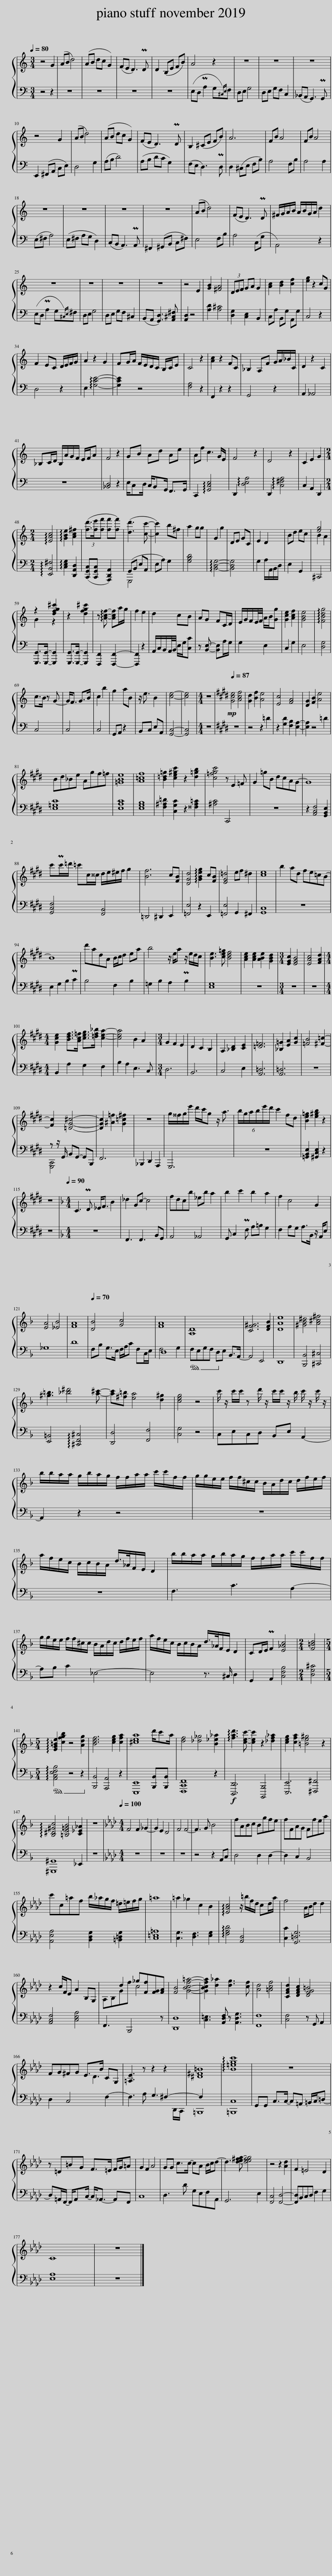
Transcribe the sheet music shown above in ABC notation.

X:1
%%score { ( 1 4 ) | ( 2 3 ) }
L:1/8
Q:1/4=80
M:3/4
I:linebreak $
K:C
V:1 treble
V:4 treble
V:2 bass
V:3 bass
V:1
 z4 G2 | (AB d4) | (AB dc G2) | (FE D3) PD | D2 (B,E FB) | %5
 A4 z2 | z6 | z6 | z6 |$ z4 G2 | %10
 (AB d4) | (AB dc G2) | (FE D3) PD | B,2 (^CE FB) | A6 | %15
 FB A4 | FB A4 |$ z6 | z6 | z6 | %20
 z6 | (AB d4) | (FE D3) PD | ^F/G/A/B/ A/B/G/A/ d2 |$ z6 | %25
 z6 | z6 | z6 | z4 E2 | [GB]2 [^FA]4 | %30
 (3DEF GA G2 | [Ac]2 [Bd]2 [cf]2 | [eg]2 z2 cG |$ F2 EC D/E/F/G/ | A2 z2 G2 | %35
 FG/A/ F/E/D/C/ B,/C/E | C4 z2 | [Ac]2 z2 FC | _B,2 A,F G/A/_B/C/ | D2 z2 C2 |$ %40
 _B,C/D/ B,/A/G/F/ E/F/A | F4 z2 | GB Ad Ae | Af c3 G/E/ | F4 z2 | %45
 D4 z2 | C2 E2 G2 |$[M:2/4] !arpeggio![EAc]4 | !arpeggio![GBe]2 [Ac^f]2 | (3([fd']3/2[fe']/[ff'] [ff'][ff']) | %50
 ([dd']3 [cc']- | [cc']2) b^f | a2 gg | G2 g2 | DE GC | %55
 E2 D2 | Bd ec | [eg]4 |$ z2 [dfg^c']2 | z2 [dfg^c']2 | %60
 z !arpeggio![Acf]- [Acf]a/g/ | f2 e2 | d2 cB | AG FC/D/ | E/G/F/E/4F/4 A/B/[Gg] | %65
 [Gce]2 [Acf]2 | [GBe]4 | !arpeggio![FBdg]4 |$ c>B z G- | G<F G>B | %70
 c2 b2 | g2 aB | z/ e3/2 B2 | [ce]4- | [ce]4 | %75
[M:4/4] z8 |[K:E]!mp![Q:1/4=87] [Gce]4 [Acf]4 | [Gd]2 [Bf]2 [Ae]4 | [Ec]4 [FA]4 | [DG]2 [FB]2 [Ae]4 |$ %80
 Bd_Be Agf=f | [=GBe]8 | [A=cf]8 | [B=d=g]2 [ce^gc']2 z2 [d=gb]2 | [c=fgc']4 z E2 =F | %85
 G2 =gB dcAG- | G8 |$ c'Pc'/=d'/ =c'c/^^c/ d/e/^e/f/ g2 | [Bf]6 c[FB] | [DGd]4 !arpeggio![GBeg]2 c[FB] | %90
 [EG=d]4 ef ^d2 | [ce]8 | b2 ad fe=cB- |$ B8 | d'adA B/c/d ea | %95
 b4 z/ e/a z/ e/d/c/ | [Be]3 [ce=g] [Bdf]4 | [Ace]2 [Ace]2 [ABe]2 [GBd]2 |[M:3/4] [EGc]2 [EGB]4 | [EAc]4 [FAd]2 |$ %100
[M:4/4] [Gce]2 [Bdf]>[Ac=f] [ceg]>[=df_b] [cea]2- | [cea]4 B2 A2 |[M:3/4] G2 F2 E2 | D2 C2 B,2 | A,2 [_B,D]2 [CE]2 | %105
 [=D=F]6 | [_B,=G]2 [EA]2 [Gc]2 | [=FB]4 [^F=c]2- |$ [Fc]2 [=DG^c]4- | [DGc]2 [^A=f]2 [G=c^f]2 | %110
 z6 | g/^^f/g/e'/ d'/c'/g z/ a3/2 | (6:4:6b/g/a/b/e'/d'/ c'2 fd | [Be=g]2 [e^gb]2 z2 |$ z6 | %115
[K:F][M:4/4][Q:1/4=90] C3 PD _E<F B2 | _d2 Gc- c4 | fdcb _eb a2 | b2 c'2 b2 a2 | f2 c4 G2 |$ %120
 [EA]4 [_EB]4 | [FA]8 |[Q:1/4=70] [DB]4 [Gc]4 | [FA]8 | [A,D]8 | %125
 [CF^G]6 [DFB]2 | [DAe]8 | [^GB^d]4 [A^c^f]4 |$ [^g=b]3 [_b^d']4 [a^c']- | [ac'][^f=b] [ea]4 [d^g]2 | %130
 [ceg]4 z4 | c'/ z/ c'/c'/ z d'/ z/ c'/c'/ z/ b/ c'/ z/ c'/ z/ |$ b/b/a/a/ g/b/a/g/ f/f/a/a/ c'/c'/f/f/ | g/g/e/e/ f/f/^c/c/ B/A/d/c/ d/f/e/f/ |$ a/f/e/c/ B/c/B/A/ d/>_A/F/E/ D2 | %135
 b/b/a/a/ g/b/a/g/ f/f/a/a/ c'/c'/f/f/ |$ g/g/e/e/ f/f/^c/c/ B/A/d/c/ d/f/e/f/ | a/f/e/c/ B/c/B/A/ d/>_A/F/E/ D2 | CD/E/ PF2 [E_Ac]4 |[M:2/4] [F=Bd]4 |$ %140
[M:5/4] !arpeggio![EG=Be]2 [cfgb]2 z4 [Adg]2 | [Bdf]6 [ceg]2 [cfa]2 | [^cea]8 d'/c'a/ | [df]4 [_d_g]4 [B_e_a]2 | !arpeggio![fad']3 [cec']- [cec']2 z2 [_df_a]2 | %145
 [ceg]2 [cfa]2 [=Be^g]4 z2 |$ !arpeggio![B,^D^Gc]4 [=B,E=GB]4 [C_E_A]2 | z10 |[K:Ab][M:4/4][Q:1/4=100] F4 F2 _G2- | G2 E2 D4 | %150
 F4 F4- | F3 G B4 | fABc Bgfe | fFAG Ffea |$ c'c=af b/_a/g/f/ =d/=e/f/g/ | %155
 =a8 | =a2 _g2 c2 B2 | !arpeggio![EAc]4 z/ =b/f/d/ cd/a/ | f4 A/B/d d2 |$ z2 c/F/E A2 B,G, | %160
 A,B,Gf _g[Ff][FG][FA] | [FB]4 [GBcf=a]4- | [GBcfa]2 [d_a]2 [dg]3 [cf] | [Ad]4 [=Acf]4 | [CFAd]2 [DFAc]2 [DFG=B]4 |$ %165
 FG^FG E>B CG, | [=A,E]3 z z2 z2 | [^D^F=B]8 | !arpeggio![B=egc']8 | z8 |$ %170
 z =D=BG F>=E F/G/=A | G2 F2 A4 | GG c>c- cA B/c/d- | d3 [de^fg]- [defg]4 | z4 z2 [Ad]2 | %175
 F2 =E4 D2 |$ C8 | z8 |] %178
V:2
 z4 z2 | z6 | z6 | z6 | z6 | %5
 (E,D, PA,2 G,{^C,)E,}F, | D,E, G,4 | D,E, G,F, C,2 | (_B,,A,, G,,3) PG,, |$ E,,2 (^F,,A,, C,E,) | %10
 D,4 G,2 | (A,B, D4) | (A,B, DC G,2) | (F,E, D,3) PD, | D,2 (^C,E, F,B,) | %15
 A,4 F,B, | A,4 A,2 |$ (E,^F, A,4) | (E,^F, A,G, D,2) | (C,B,, A,,3) PA,, | %20
 ^F,,2 (^G,,B,, C,^F,) | E,4 F,B, | A,4 (C,G, | A,,4) z2 |$ (E,D, PA,2 G,{^C,)E,}^F, | %25
 D,E, G,4 | D,E, G,F, ^C,2 | (B,,A,, [G,,D,]3) [A,,^C,^F,] | [A,,D,]2 z4 | [A,D]2 [A,^C]4 | %30
 [D,G,]2 [C,E,]2 B,,2 | C,A, B,,G, A,,G, | C,4 z2 |$ D,4 z2 | E,2 !arpeggio![G,CE]4- | %35
 [G,CE]2 z4 | [F,A,]4 z2 | F,,2 z2 z2 | G,,4 z2 | A,,2 _A,,4 |$ %40
 z6 | [_B,,D,]4 z2 | E,/C,D,/ C,/B,,G,,/ F,,>G,, | C,,2 !arpeggio![G,,C,E,]4 | D,,2 !arpeggio![D,E,A,]4 | %45
 D,,2 !arpeggio![C,^F,A,]4 | C,2 A,,2 D,,2 |$[M:2/4] !arpeggio![E,,B,,^F,]4 | !arpeggio![C,E,G,]2 [D,,A,,D,]2 | ([C,,G,,C,][C,,G,,C,] [A,,,D,,A,,]2) | %50
 (G,,B,, E,A,, | E,A,) G,2 | [G,B,D]4 | !arpeggio![B,,D,G,]4- | [B,,D,G,]4 | %55
 G,2 A,/A,,/B,,/D,/ | E,2 G,,2 | ^C,,4 |$ [G,,,G,,]>[G,,,G,,]- [G,,,G,,]2 | [G,,,G,,]>[G,,,G,,]- [G,,,G,,]2 | %60
 [F,,,F,,]2 [F,,,F,,]2- | [F,,,F,,]2 z2 | A,,/C,/B,,/A,,/4B,,/4 E,/G,/[C,C] | z [B,,E,]- [B,,E,]A,/G,/ | G,2 E,2 | %65
 C,2 G,2 | E,4 | [D,G,]4 |$ C,4 | C,4 | %70
 C,4 | G,,A,, z2 | B,,C, E,A,, | [G,,C,]4- | [G,,C,]4 | %75
[M:4/4] z8 |[K:E] z8 | z4 z2 =D2 | z2 [G,D]2 [F,B,]2 [E,A,]2- | [E,A,]2 z4 =D2 |$ %80
 [E,=G,C]8 | [E,A,C]8 | [E,G,B,]8 | [F,^A,=D]2 [C,G,C]2 z2 [^^F,A,=C]2 | [^A,C]4 C,,4 | %85
 z8 | z2 [A,,C,F,]4 [G,,B,,E,]2 |$ [G,,C,F,]4 [F,,B,,]4 | =D,,4 ^D,,2 E,,2 | [=F,,E,]4 z2 E,,2 | %90
 [=F,,E,]4 G,,2 ^F,,2 | [G,,C,]8 | z8 |$ E,2 G,2 B,2 PC2 | B,4 F,2 B,2 | %95
 =G,2 B,2 A,2 PB,2 | [E,G,]8 | z8 |[M:3/4] z6 | z6 |$ %100
[M:4/4] B,,2 A,2 G,2 F,2 | B,2 A,2 E,3 C, |[M:3/4] D,6 | B,,6 | C,4 E,2 | %105
 [A,,=D,]6 | [A,,=D,]6 | z6 |$ z z/ G,,/ B,,G,,- G,,B,,, | F,,6 | %110
 _B,,,2 D,,2 A,,,2 | G,,,6 | z6 | [=G,,B,,E,]2 [^G,,C,E,]2 z2 |$ z6 | %115
[K:F][M:4/4] z8 | F,,3 F,,3 B,,G,, | A,,4 _A,,4 | G,, C,2 PF, A,=B, G,2 | F,2 A,G, A,>B,, z/ A,,/E, |$ %120
 _G,8 | D8 | F,B, G,>E, F,/A,/C F,C,/E,/ | D,8 |!ped! F,E,G,F, D,!ped-up!E, B,,>A,,- | %125
 A,,4 E,,4 | D,,8 | [B,,,B,,]4 [^C,,^C,]4 |$ [E,,=B,,]4 !arpeggio![^C,,F,,^C,]4 | [D,,D,]4 [F,,F,]4 | %130
 [C,G,]4 z4 | C,E,C,D, B,,E, A,,2- |$ A,,2 z2 z4 | z8 |$ z8 | %135
 F,3 C3 A,2- |$ A,B, C2 _E,4- | E,4 z3/2 ^C,/ D,2 | G,,2 A,,2 [C,F,B,]4 |[M:2/4] [D,G,^C]4 |$ %140
[M:5/4]!ped! !arpeggio![A,,C,E,F,B,]4 z4 z2!ped-up! | [B,,,B,,]4 [A,,,A,,]4 z2 | [E,,,E,,]8 [B,,,B,,][B,,,B,,] | [F,,,C,,F,,]8 z2 |!f! [D,,,D,,]6 [B,,,,B,,,]4 | %145
 [E,,,E,,]6 [^F,,,^F,,]4 |$ [^G,,,^G,,]8 _E,,2 | z10 |[K:Ab][M:4/4] z8 | z8 | %150
 z8 | z4 z2 A,,C, | D,4 D,2 D,2- | D,2 C,2 B,,4 |$ [A,,E,A,]4 [B,,D,G,]2 [=B,,=D,G,]2 | %155
 [C,=E,=A,]8 | [C,G,]3 [D,F,]3 [E,G,]2 | !arpeggio![F,A,D]4 [A,,D,]4 | [C,C]2 [G,,=D,G,]6 |$ [A,,C,F,]4 [C,E,A,]4 | %160
 F,,3 B,,,4 z | [D,,D,]8 | [C,=E,]3 [A,,D,F,] z [A,,D,G,]3 | [F,,F,]8 | [C,F,]4 z G,, A,,2 |$ %165
 D,2 C,4 F,2- | F,3 A, G,3 D,,/C,,/ | =B,,,8 | [=B,,,C,]8 | G,,G,, C,>C,- C,=A,, =B,,/C,/=D,- |$ %170
 D,=A,,/F,,/- F,,/A,,C,/- C,<_A,,- A,,F,, | C,8 | D,3 D G,E,F,A,, | G,,6 E,2 | [F,,C,]4 [F,,D,]4- | %175
 [F,,D,]B,,C,D, F,2 G,2 |$ [E,A,]8 | z8 |] %178
V:3
 x6 | x6 | x6 | x6 | x6 | %5
 x6 | x6 | x6 | x6 |$ x6 | %10
 x6 | x6 | x6 | x6 | x6 | %15
 x6 | x6 |$ x6 | x6 | x6 | %20
 x6 | x6 | x6 | x6 |$ x6 | %25
 x6 | x6 | x6 | x6 | x6 | %30
 x6 | x6 | x6 |$ x6 | x6 | %35
 x6 | x6 | x6 | x6 | x6 |$ %40
 x6 | x6 | x6 | x6 | x6 | %45
 x6 | x6 |$[M:2/4] x4 | x4 | x4 | %50
 G,,,4 | x4 | x4 | x4 | x4 | %55
 x4 | x4 | x4 |$ x4 | x4 | %60
 x4 | x4 | x4 | x4 | x4 | %65
 x4 | x4 | x4 |$ x4 | x4 | %70
 x4 | x4 | x4 | x4 | x4 | %75
[M:4/4] x8 |[K:E] x8 | x8 | x8 | x8 |$ %80
 x8 | x8 | x8 | x8 | x8 | %85
 x8 | x8 |$ x8 | x8 | x8 | %90
 x8 | x8 | x8 |$ x8 | x8 | %95
 x8 | x8 | x8 |[M:3/4] x6 | x6 |$ %100
[M:4/4] x8 | x8 |[M:3/4] x6 | x6 | x6 | %105
 x6 | x6 | x6 |$ [G,,,C,,]4 x2 | x6 | %110
 x6 | x6 | x6 | x6 |$ x6 | %115
[K:F][M:4/4] x8 | x8 | x8 | x8 | x8 |$ %120
 x8 | x8 | x8 | F,6 G,2 | x8 | %125
 x8 | x8 | x8 |$ x8 | x8 | %130
 x8 | x8 |$ x8 | x8 |$ x8 | %135
 x8 |$ x8 | x8 | x8 |[M:2/4] x4 |$ %140
[M:5/4] x10 | x10 | x10 | x10 | x10 | %145
 x10 |$ x10 | x10 |[K:Ab][M:4/4] x8 | x8 | %150
 x8 | x8 | x8 | x8 |$ x8 | %155
 x8 | x8 | x8 | x8 |$ x8 | %160
 x8 | x8 | x8 | x8 | x8 |$ %165
 x8 | x6 ^F,2- | F,2 x6 | x8 | x8 |$ %170
 x8 | x8 | x8 | x8 | x8 | %175
 x8 |$ x8 | x8 |] %178
V:4
 x6 | x6 | x6 | x6 | x6 | %5
 x6 | x6 | x6 | x6 |$ x6 | %10
 x6 | x6 | x6 | x6 | x6 | %15
 x6 | x6 |$ x6 | x6 | x6 | %20
 x6 | x6 | x6 | x6 |$ x6 | %25
 x6 | x6 | x6 | x6 | x6 | %30
 x6 | x6 | x6 |$ x6 | x6 | %35
 x6 | x6 | x6 | x6 | x6 |$ %40
 x6 | x6 | x6 | x6 | x6 | %45
 x6 | x6 |$[M:2/4] x4 | x4 | x4 | %50
 x4 | x4 | x4 | x4 | x4 | %55
 x4 | x4 | B2 A2 |$ G2 z2 | x4 | %60
 x4 | x4 | x4 | x4 | x4 | %65
 x4 | x4 | x4 |$ x4 | x4 | %70
 x4 | x4 | x4 | x4 | x4 | %75
[M:4/4] x8 |[K:E] x8 | x8 | x8 | x8 |$ %80
 x8 | x8 | x8 | x8 | x8 | %85
 x8 | x8 |$ x8 | x8 | x8 | %90
 x8 | x8 | x8 |$ x8 | x8 | %95
 x8 | x8 | x8 |[M:3/4] x6 | x6 |$ %100
[M:4/4] x8 | x8 |[M:3/4] x6 | x6 | x6 | %105
 x6 | x6 | x6 |$ x6 | x6 | %110
 x6 | x6 | x6 | x6 |$ x6 | %115
[K:F][M:4/4] x8 | x8 | x8 | x8 | x8 |$ %120
 x8 | x8 | x8 | x8 | x8 | %125
 x8 | x8 | x8 |$ x8 | x8 | %130
 x8 | x8 |$ x8 | x8 |$ x8 | %135
 x8 |$ x8 | x8 | x8 |[M:2/4] x4 |$ %140
[M:5/4] x10 | x10 | x10 | x10 | x10 | %145
 x10 |$ x10 | x10 |[K:Ab][M:4/4] x8 | x8 | %150
 x8 | x8 | x8 | x8 |$ x8 | %155
 x8 | x8 | x8 | x8 |$ x8 | %160
 x2 d2 c4 | x8 | x8 | x8 | x8 |$ %165
 x5 D3 | x8 | x8 | x8 | x8 |$ %170
 x8 | x8 | x8 | x8 | x8 | %175
 x8 |$ x8 | x8 |] %178
